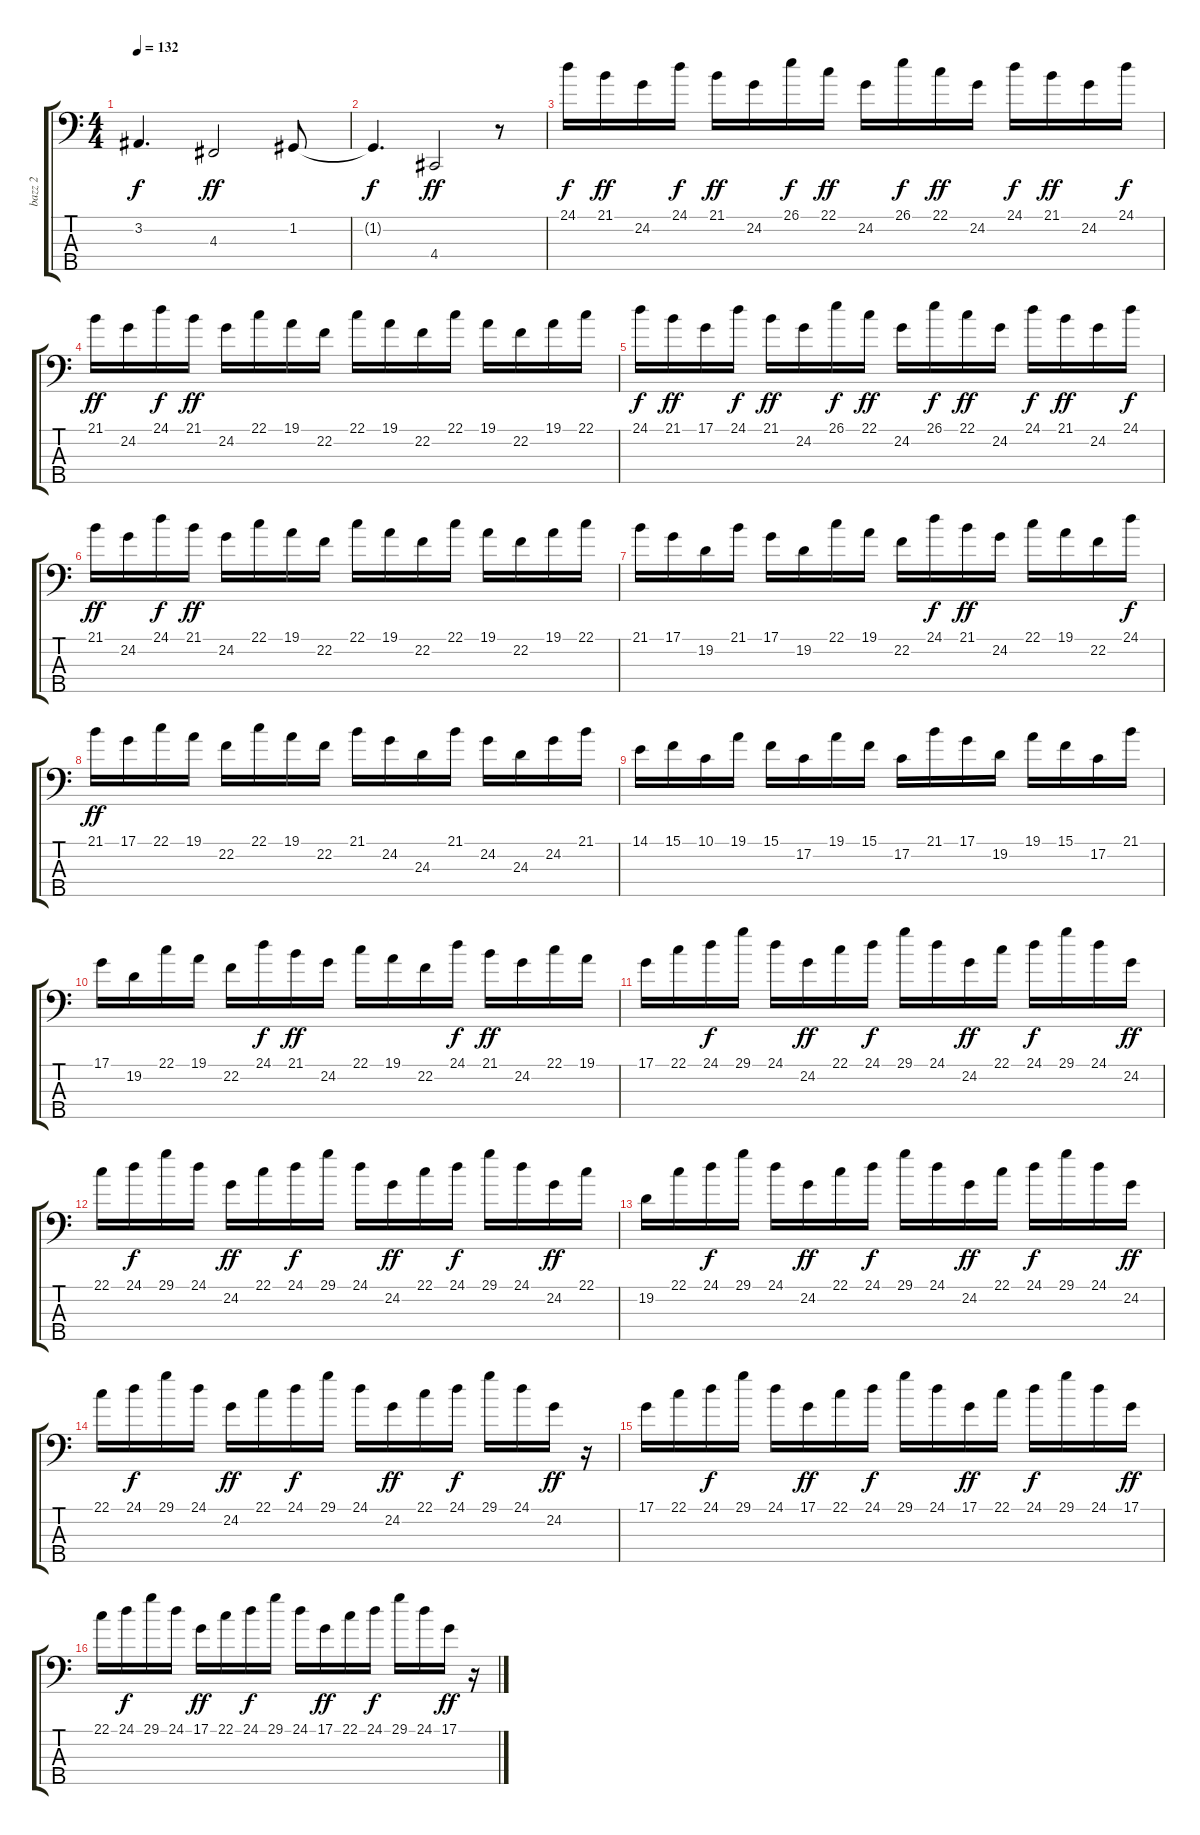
\track ("bazz 2" "bazz 2") {instrument pad3polysynth}
\staff {score tabs}
\tuning (D3 G2 D2 A1 E1) {hide}
\ts (4 4)
\tempo 132
\clef f4
\ks c
3.2.4{d dy f} 4.3.2{dy ff} 1.2.8 |
1.2{t}.4{d dy f} 4.4.2{dy ff} r.8 |
24.1.16{dy f} 21.1.16{dy ff} 24.2.16 24.1.16{dy f} 21.1.16{dy ff} 24.2.16 26.1.16{dy f} 22.1.16{dy ff} 24.2.16 26.1.16{dy f} 22.1.16{dy ff} 24.2.16 24.1.16{dy f} 21.1.16{dy ff} 24.2.16 24.1.16{dy f} |
21.1.16{dy ff} 24.2.16 24.1.16{dy f} 21.1.16{dy ff} 24.2.16 22.1.16 19.1.16 22.2.16 22.1.16 19.1.16 22.2.16 22.1.16 19.1.16 22.2.16 19.1.16 22.1.16 |
24.1.16{dy f} 21.1.16{dy ff} 17.1.16 24.1.16{dy f} 21.1.16{dy ff} 24.2.16 26.1.16{dy f} 22.1.16{dy ff} 24.2.16 26.1.16{dy f} 22.1.16{dy ff} 24.2.16 24.1.16{dy f} 21.1.16{dy ff} 24.2.16 24.1.16{dy f} |
21.1.16{dy ff} 24.2.16 24.1.16{dy f} 21.1.16{dy ff} 24.2.16 22.1.16 19.1.16 22.2.16 22.1.16 19.1.16 22.2.16 22.1.16 19.1.16 22.2.16 19.1.16 22.1.16 |
21.1.16 17.1.16 19.2.16 21.1.16 17.1.16 19.2.16 22.1.16 19.1.16 22.2.16 24.1.16{dy f} 21.1.16{dy ff} 24.2.16 22.1.16 19.1.16 22.2.16 24.1.16{dy f} |
21.1.16{dy ff} 17.1.16 22.1.16 19.1.16 22.2.16 22.1.16 19.1.16 22.2.16 21.1.16 24.2.16 24.3.16 21.1.16 24.2.16 24.3.16 24.2.16 21.1.16 |
14.1.16 15.1.16 10.1.16 19.1.16 15.1.16 17.2.16 19.1.16 15.1.16 17.2.16 21.1.16 17.1.16 19.2.16 19.1.16 15.1.16 17.2.16 21.1.16 |
17.1.16 19.2.16 22.1.16 19.1.16 22.2.16 24.1.16{dy f} 21.1.16{dy ff} 24.2.16 22.1.16 19.1.16 22.2.16 24.1.16{dy f} 21.1.16{dy ff} 24.2.16 22.1.16 19.1.16 |
17.1.16 22.1.16 24.1.16{dy f} 29.1.16 24.1.16 24.2.16{dy ff} 22.1.16 24.1.16{dy f} 29.1.16 24.1.16 24.2.16{dy ff} 22.1.16 24.1.16{dy f} 29.1.16 24.1.16 24.2.16{dy ff} |
22.1.16 24.1.16{dy f} 29.1.16 24.1.16 24.2.16{dy ff} 22.1.16 24.1.16{dy f} 29.1.16 24.1.16 24.2.16{dy ff} 22.1.16 24.1.16{dy f} 29.1.16 24.1.16 24.2.16{dy ff} 22.1.16 |
19.2.16 22.1.16 24.1.16{dy f} 29.1.16 24.1.16 24.2.16{dy ff} 22.1.16 24.1.16{dy f} 29.1.16 24.1.16 24.2.16{dy ff} 22.1.16 24.1.16{dy f} 29.1.16 24.1.16 24.2.16{dy ff} |
22.1.16 24.1.16{dy f} 29.1.16 24.1.16 24.2.16{dy ff} 22.1.16 24.1.16{dy f} 29.1.16 24.1.16 24.2.16{dy ff} 22.1.16 24.1.16{dy f} 29.1.16 24.1.16 24.2.16{dy ff} r.16 |
17.1.16 22.1.16 24.1.16{dy f} 29.1.16 24.1.16 17.1.16{dy ff} 22.1.16 24.1.16{dy f} 29.1.16 24.1.16 17.1.16{dy ff} 22.1.16 24.1.16{dy f} 29.1.16 24.1.16 17.1.16{dy ff} |
22.1.16 24.1.16{dy f} 29.1.16 24.1.16 17.1.16{dy ff} 22.1.16 24.1.16{dy f} 29.1.16 24.1.16 17.1.16{dy ff} 22.1.16 24.1.16{dy f} 29.1.16 24.1.16 17.1.16{dy ff} r.16
